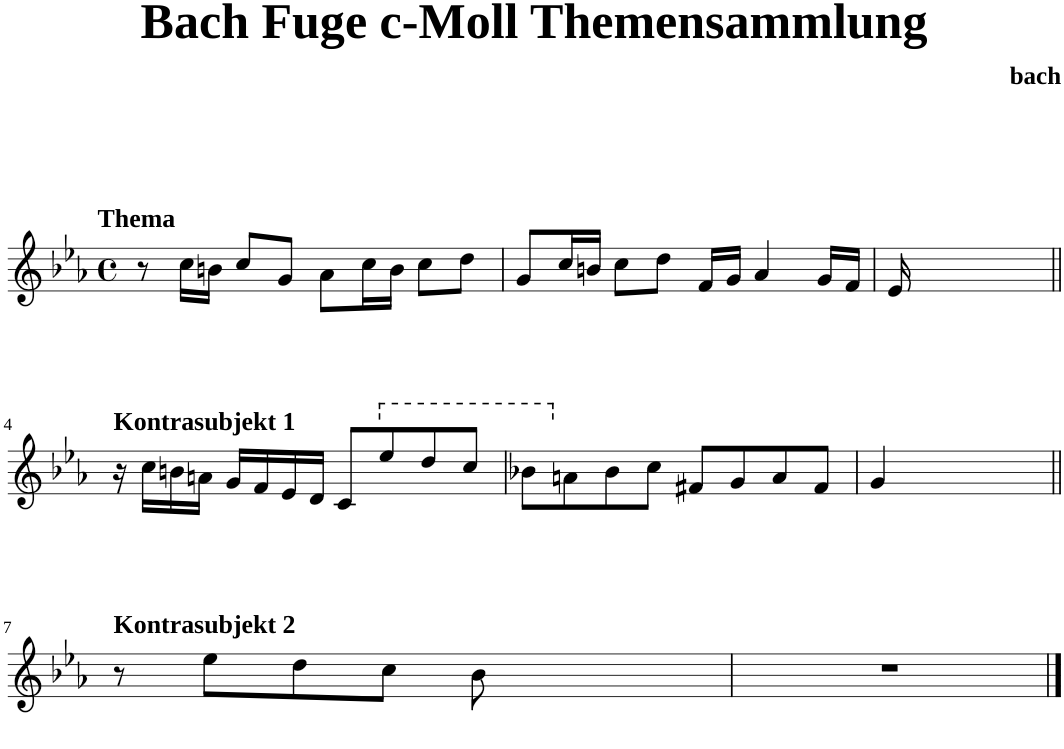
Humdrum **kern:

**kern
*part1
*staff1
*clefG2
*k[b-e-a-]
*c:
*M4/4
*met(c)
=1
!LO:TX:a:B:t=Thema
8r
16cc\LL
16bn\JJ
8cc/L
8g/J
8a-\L
16cc\L
16b\JJ
8cc\L
8dd\J
=2
8g/L
16cc/L
16bn/JJ
8cc\L
8dd\J
16f/LL
16g/JJ
4a-/
16g/LL
16f/JJ
=3
16e-/
!LO:N:vis=1
2...ryy
!!LO:LB:g=z
=4||
!LO:TX:a:B:t=Kontrasubjekt 1
16r
16cc\LL
16bn\
16an\JJ
16g/LL
16f/
16e-/
16d/JJ
8c/L
8ee-/
8dd/
8cc/J
=5
8b-X\L
8an\
8b-\
8cc\J
8f#X/L
8g/
8a/
8f#/J
=6
4g/
2.ryy
!!LO:LB:g=z
=7||
!LO:TX:a:B:t=Kontrasubjekt 2
8r
8ee-\L
8dd\
8cc\J
8b-\
4.ryy
=8
1r
==
*-
